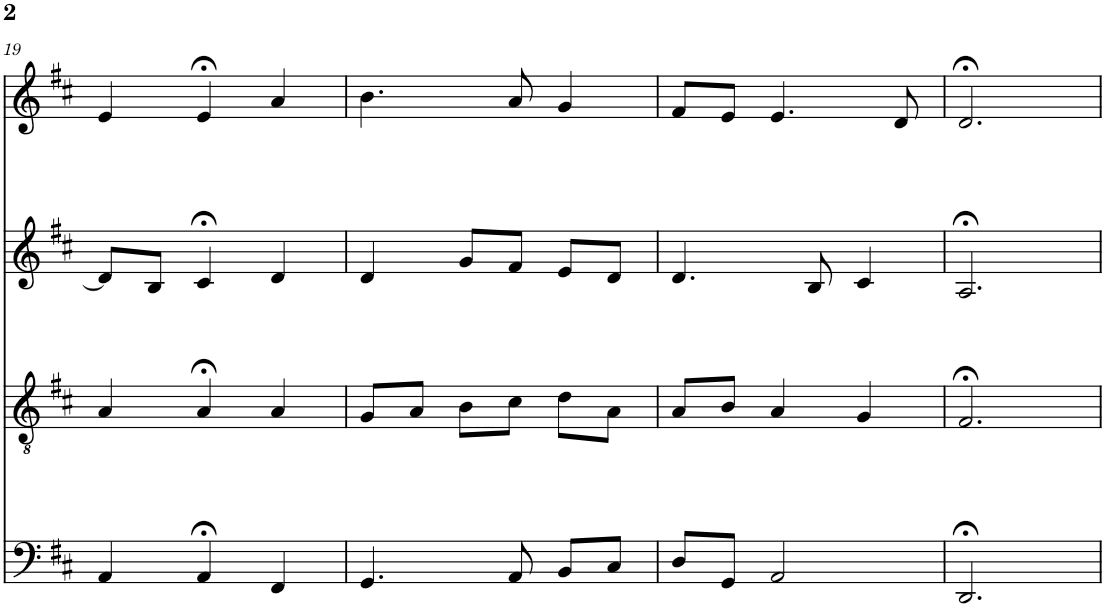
**kern	**kern	**kern	**kern
*part4	*part3	*part2	*part1
*staff4	*staff3	*staff2	*staff1
*I"bass	*I"tenor	*I"alto	*I"soprn
!!LO:PB:g=z
*clefF4	*clefGv2	*clefG2	*clefG2
*k[f#c#]	*k[f#c#]	*k[f#c#]	*k[f#c#]
*D:	*D:	*D:	*D:
*M3/4	*M3/4	*M3/4	*M3/4
=19	=19	=19	=19
4AA/	4A/	8d/L]	4e/
.	.	8B/J	.
4AA;</	4A;</	4c#;</	4e;</
4FF#/	4A/	4d/	4a/
=20	=20	=20	=20
4.GG/	8G/L	4d/	4.b\
.	8A/J	.	.
.	8B\L	8g/L	.
8AA/	8c#\J	8f#/J	8a/
8BB/L	8d\L	8e/L	4g/
8C#/J	8A\J	8d/J	.
=21	=21	=21	=21
8D/L	8A/L	4.d/	8f#/L
8GG/J	8B/J	.	8e/J
2AA/	4A/	.	4.e/
.	.	8B/	.
.	4G/	4c#/	.
.	.	.	8d/
=22	=22	=22	=22
2.DD;</	2.F#;</	2.A;</	2.d;</
=	=	=	=
*-	*-	*-	*-
